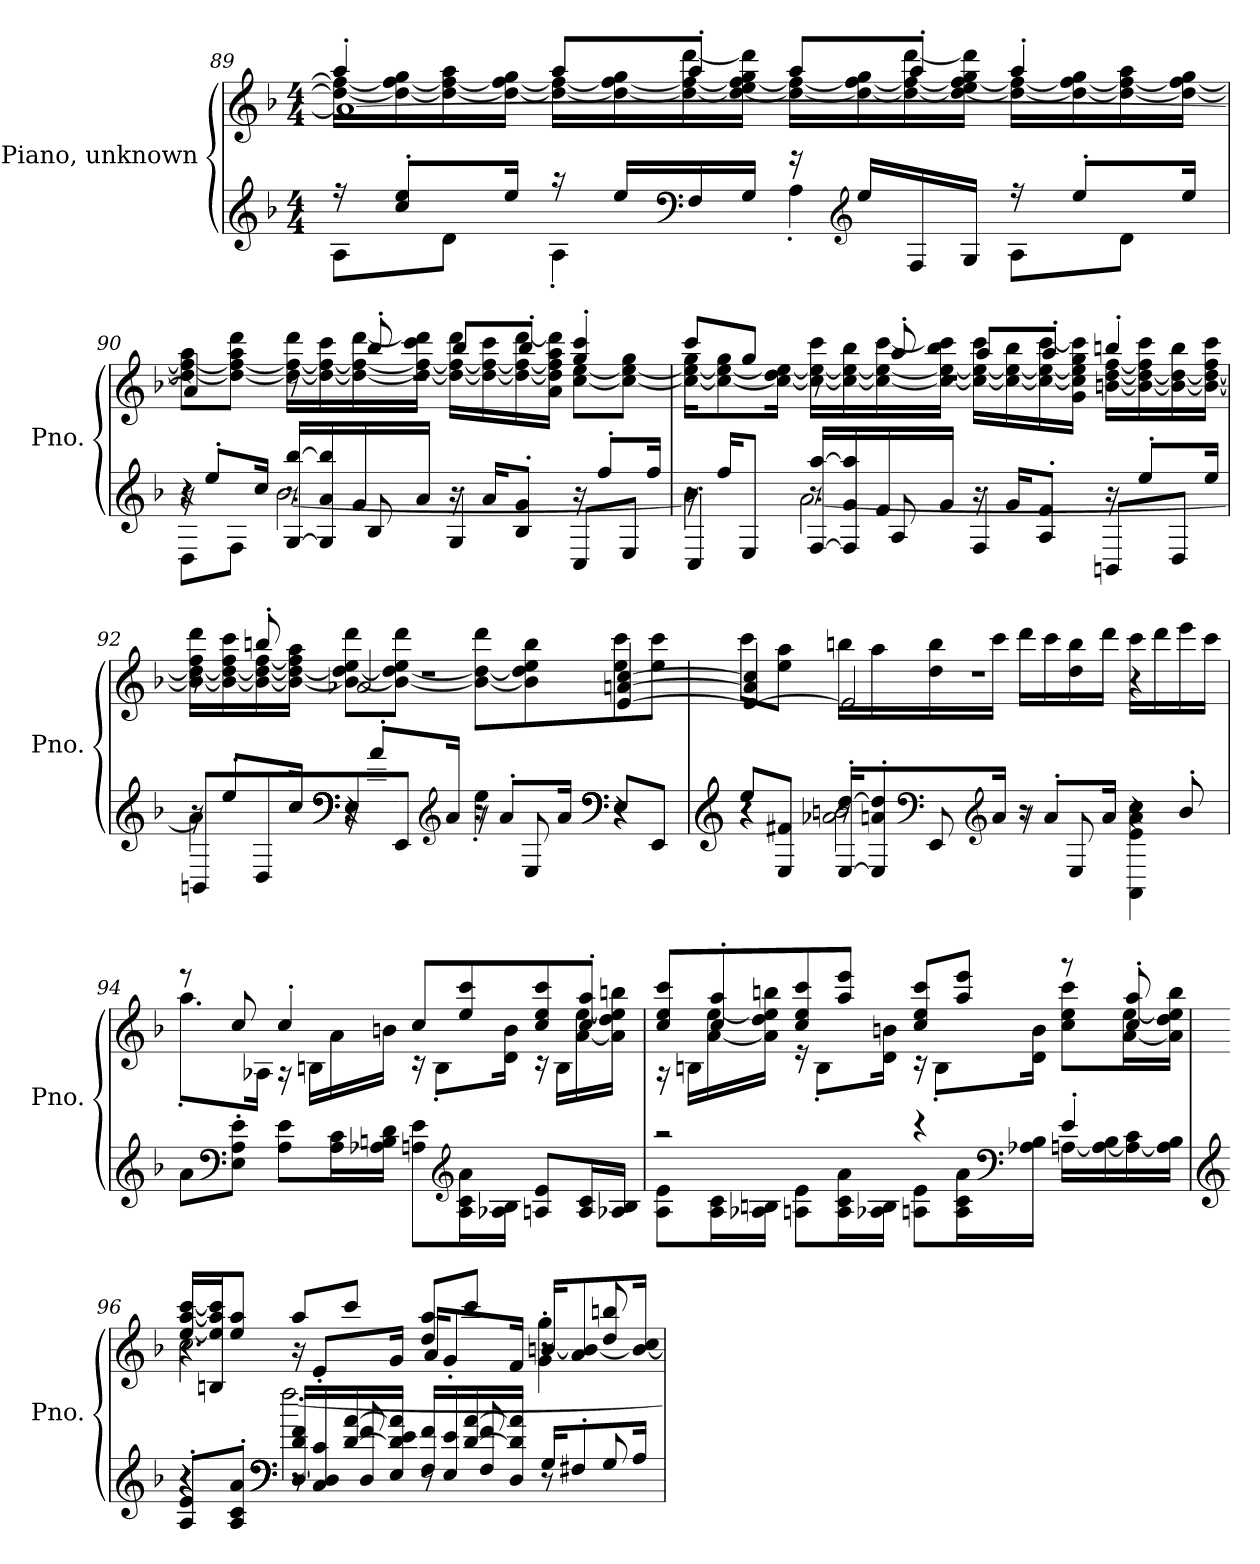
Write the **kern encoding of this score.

**kern	**kern
*part1	*part1
*staff2	*staff1
*I"Piano, unknown	*
*I'Pno.	*
!!LO:LB:g=z
*clefG2	*clefG2
*k[b-]	*k[b-]
*M4/4	*M4/4
=89	=89
*^	*^
*	*	*	*^
16r	8A\L	4aa'/	16dd\_ 16ff\_LL	1a_
8cc/' 8ee/'L	.	.	16dd\_ 16ff\_ 16gg\	.
.	8d\J	.	16dd\_ 16ff\_ 16aa\	.
16ee/Jk	.	.	16dd\_ 16ff\_ 16gg\JJ	.
16r	4A'\	8aa/L	16dd\_ 16ff\_LL	.
16ee/LL	.	.	16dd\_ 16ff\_ 16gg\	.
*clefF4	*	*	*	*
16F/	.	8aa'/J	16dd\_ 16ff\_ [16ddd\	.
16G/JJ	.	.	16dd\_ 16ee\ 16ff\_ 16gg\ 16ddd\]JJ	.
16r	4A'\	8aa/L	16dd\_ 16ff\_LL	.
*clefG2	*	*	*	*
16ee/LL	.	.	16dd\_ 16ff\_ 16gg\	.
16F/	.	8aa'/J	16dd\_ 16ff\_ [16ddd\	.
16G/JJ	.	.	16dd\_ 16ee\ 16ff\_ 16gg\ 16ddd\]JJ	.
16r	8A\L	4aa'/	16dd\_ 16ff\_LL	.
8ee'/L	.	.	16dd\_ 16ff\_ 16gg\	.
.	8d\J	.	16dd\_ 16ff\_ 16aa\	.
16ee/Jk	.	.	16dd\_ 16ff\_ 16gg\JJ	.
!!LO:LB:g=z	!!	!!
=90	=90	=90	=90	=90
*	*^	*	*	*
16r	8D\L	4r	1r	8dd\_ 8ff\_ 8aa\L	4a/]
8ee'/L	.	.	.	.	.
.	8F\J	.	.	8dd\_ 8ff\_ 8aa\ 8ddd\J	.
16cc/Jk	.	.	.	.	.
[16G/ [16bb-/LL	[2.b-\	8r	.	16dd\_ 16ff\_ 16ddd\LL	8r
16G/] 16a/ 16bb-/]	.	.	.	16dd\_ 16ff\_ 16ccc\	.
16g/	.	8B-/	.	16dd\_ 16ff\_ [16ddd\	8bb-'/
16a/JJ	.	.	.	16dd\_ 16ff\_ 16ccc\ 16ddd\]JJ	.
16r	.	4G'/	.	16dd\_ 16ff\_ 16ddd\LL	8bb-/L
16a/KL	.	.	.	16dd\_ 16ff\_ 16ccc\	.
8B-/' 8g/'J	.	.	.	16dd\_ 16ff\_ [16ddd\	8bb-'/J
.	.	.	.	16a\ 16dd\] 16ff\] 16aa\ 16ddd\]JJ	.
16r	.	8C/L	.	[8cc\ [8ee\L	4gg/' 4ccc/'
8ff'/L	.	.	.	.	.
.	.	8E/J	.	8cc\_ 8ee\_ 8gg\J	.
16ff/Jk	.	.	.	.	.
!!LO:LB:g=z	!!	!!
=91	=91	=91	=91	=91	=91
16r	4b-\]	4C'/	1r	16cc\_ 16ee\_ 16gg\KL	8ccc/L
16ff/KL	.	.	.	8cc\_ 8ee\_ 8gg\	.
8E/J	.	.	.	.	8gg/J
.	.	.	.	16cc\_ 16dd\ 16ee\_Jk	.
[16F/ [16aa/LL	[2.a\	8r	.	16cc\_ 16ee\_ 16ccc\LL	8r
16F/] 16g/ 16aa/]	.	.	.	16cc\_ 16ee\_ 16bb-\	.
16f/	.	8A/	.	16cc\_ 16ee\_ [16ccc\	8aa'/
16g/JJ	.	.	.	16cc\_ 16ee\_ 16bb-\ 16ccc\]JJ	.
16r	.	4F'/	.	16cc\_ 16ee\_ 16ccc\LL	8aa/L
16g/KL	.	.	.	16cc\_ 16ee\_ 16bb-\	.
8A/' 8f/'J	.	.	.	16cc\_ 16ee\_ [16ccc\	8aa'/J
.	.	.	.	16g\ 16cc\] 16ee\] 16gg\ 16ccc\]JJ	.
16r	.	8BBn/L	.	[16bn\ [16dd\ [16ff\LL	4bbn'/
8ee'/L	.	.	.	16b\_ 16dd\_ 16ff\] 16ccc\	.
.	.	8D/J	.	16b\_ 16dd\_ 16bb\	.
16ee/Jk	.	.	.	16b\_ 16dd\_ 16ff\ 16ccc\JJ	.
!!LO:LB:g=z	!!	!!
=92	=92	=92	=92	=92	=92
16r	4a\]	8BBn/L	1r	16b\_ 16dd\_ 16ff\ 16ddd\LL	8r
8ee'/L	.	.	.	16b\_ 16dd\_ 16ff\ 16ccc\	.
.	.	8D/	.	16b\_ 16dd\_ [16ff\	8bbn'/
16cc/Jk	.	.	.	16b\_ 16dd\_ 16ff\] 16aa\JJ	.
*clefF4	*	*	*	*	*
16r	4r	8E/	.	8b\_ 8dd\_ 8ee\ 8ddd\L	2a-X/
8a'/L	.	.	.	.	.
.	.	8EE/J	.	8b\_ 8dd\_ 8ee\ 8ddd\J	.
*clefG2	*	*	*	*	*
16a/Jk	.	.	.	.	.
16r	4ee'\	8r	.	8b\_ 8dd\_ 8ddd\L	.
8a'/L	.	.	.	.	.
.	.	8E/	.	8b\] 8dd\] 8ee\ 8bb\	.
16a/Jk	.	.	.	.	.
*clefF4	*	*	*	*	*
8E/L	4r	4r	.	8ee\ 8ccc\	[4e/ [4an/ [4cc/
8EE/J	.	.	.	8ee\ 8ccc\J	.
!!LO:PB:g=z	!!	!!
=93	=93	=93	=93	=93	=93
*clefG2	*	*	*	*	*
8ee/L	4r	4r	1r	8ccc\L	4e/_ 4a/] 4cc/]
8E/ 8f#X/J	.	.	.	8ee\ 8aa\J	.
[16E/' [16dd/'KL	2a-X\ 2bn\	8r	.	16bbn\LL	2e/]
8E/]' 8an/' 8dd/]'	.	.	.	16aa\	.
*clefF4	*	*	*	*	*
.	.	8EE/	.	16dd\ 16bb\	.
*clefG2	*	*	*	*	*
16a/Jk	.	.	.	16ccc\JJ	.
16r	.	8r	.	16ddd\LL	.
8a'/L	.	.	.	16ccc\	.
.	.	8E/	.	16dd\ 16bb\	.
16a/Jk	.	.	.	16ddd\JJ	.
8r	4AA\ 4e\ 4a\ 4cc\	4r	.	16ccc\LL	4r
.	.	.	.	16ddd\	.
8b'/	.	.	.	16eee\	.
.	.	.	.	16ccc\JJ	.
*v	*v	*v	*	*	*
*	*	*v	*v
!!LO:LB:g=z
=94	=94	=94
8a\L	8r	8.aa'\L
*clefF4	*	*
8E\' 8A\' 8e\'J	8cc/	.
.	.	16A-X\Jk
8A\ 8e\L	4cc'/	16r
.	.	16Bn\LL
16A\ 16c\L	.	16a\
16A-X\ 16Bn\ 16d\JJ	.	16bn\JJ
8An\ 8e\L	8cc/L	16r
.	.	8B'\L
*clefG2	*	*
16A\ 16c\ 16a\L	8ee/ 8ccc/	.
16A-X\ 16B\JJ	.	16d\ 16b\Jk
8An/ 8e/L	8cc/ 8ee/ 8ccc/	16r
.	.	16B\LL
16A/ 16c/L	8cc/' 8aa/'J	[16a\ [16ee\
16A-X/ 16B/JJ	.	16a\] 16dd\ 16ee\] 16bbn\JJ
!!LO:LB:g=z	!!
=95	=95	=95
*^	*	*
2r	8A\ 8e\L	8cc/ 8ee/ 8ccc/L	16r
.	.	.	16Bn\LL
.	16A\ 16c\L	8cc/' 8aa/'	[16a\ [16ee\
.	16A-X\ 16Bn\JJ	.	16a\] 16dd\ 16ee\] 16bbn\JJ
.	8An\ 8e\L	8cc/ 8ee/ 8ccc/	16r
.	.	.	8B'\L
.	16A\ 16c\ 16a\L	8aa/ 8eee/J	.
.	16A-X\ 16B\JJ	.	16d\ 16bn\Jk
4r	8An\ 8e\L	8cc/ 8ee/ 8ccc/L	16r
.	.	.	8B'\L
.	16A\ 16c\ 16a\L	8aa/ 8eee/J	.
*clefF4	*	*	*
.	16A-X\ 16B\JJ	.	16d\ 16b\Jk
4e'/	[16An\LL	8r	8cc\ 8ee\ 8ccc\L
.	16A\_ 16B\	.	.
.	16A\_ 16c\	8cc/' 8aa/'	[16a\ [16ee\L
.	16A\] 16B\JJ	.	16a\] 16dd\ 16ee\] 16bb\JJ
*v	*v	*	*
*	*v	*v
!!LO:LB:g=z
=96	=96
*clefG2	*
*^	*^
*	*^	*	*^
8A/' 8e/'L	4r	4r	4r	[16ee/ [16aa/ [16ccc/LL	2.cc\
.	.	.	.	16Bn/ 16ee/] 16aa/] 16ccc/]J	.
8A/' 8c/' 8a/'J	.	.	.	8ee/ 8aa/J	.
*clefF4	*	*	*	*	*
[16D/ 16d/ 16f/LL	[2.ff\	8r	8aa/L	16r	.
16C/ 16D/] 16c/	.	.	.	8e'/L	.
[16d/ [16a/	.	8D/' 8f/'	8ccc/J	.	.
16E/ 16d/] 16e/ 16a/]JJ	.	.	.	16g/Jk	.
16F/ 16f/LL	.	8r	8dd/ 8aa/L	16a/KL	.
16E/ 16e/	.	.	.	8g'/	.
[16d/ [16a/	.	8F/' 8f/'	8ccc/J	.	.
16D/ 16d/] 16a/]JJ	.	.	.	16f/Jk	.
16G/KL	.	8r	8r	[16bn/KL	4g\' 4gg\'
8F#X'/	.	.	.	8a/ 8b/_	.
.	.	8G/	8dd/ 8bbn/	.	.
16A/Jk	.	.	.	16b/_ 16cc/Jk	.
*v	*v	*v	*	*	*
*	*v	*v	*v
=	=
*-	*-
